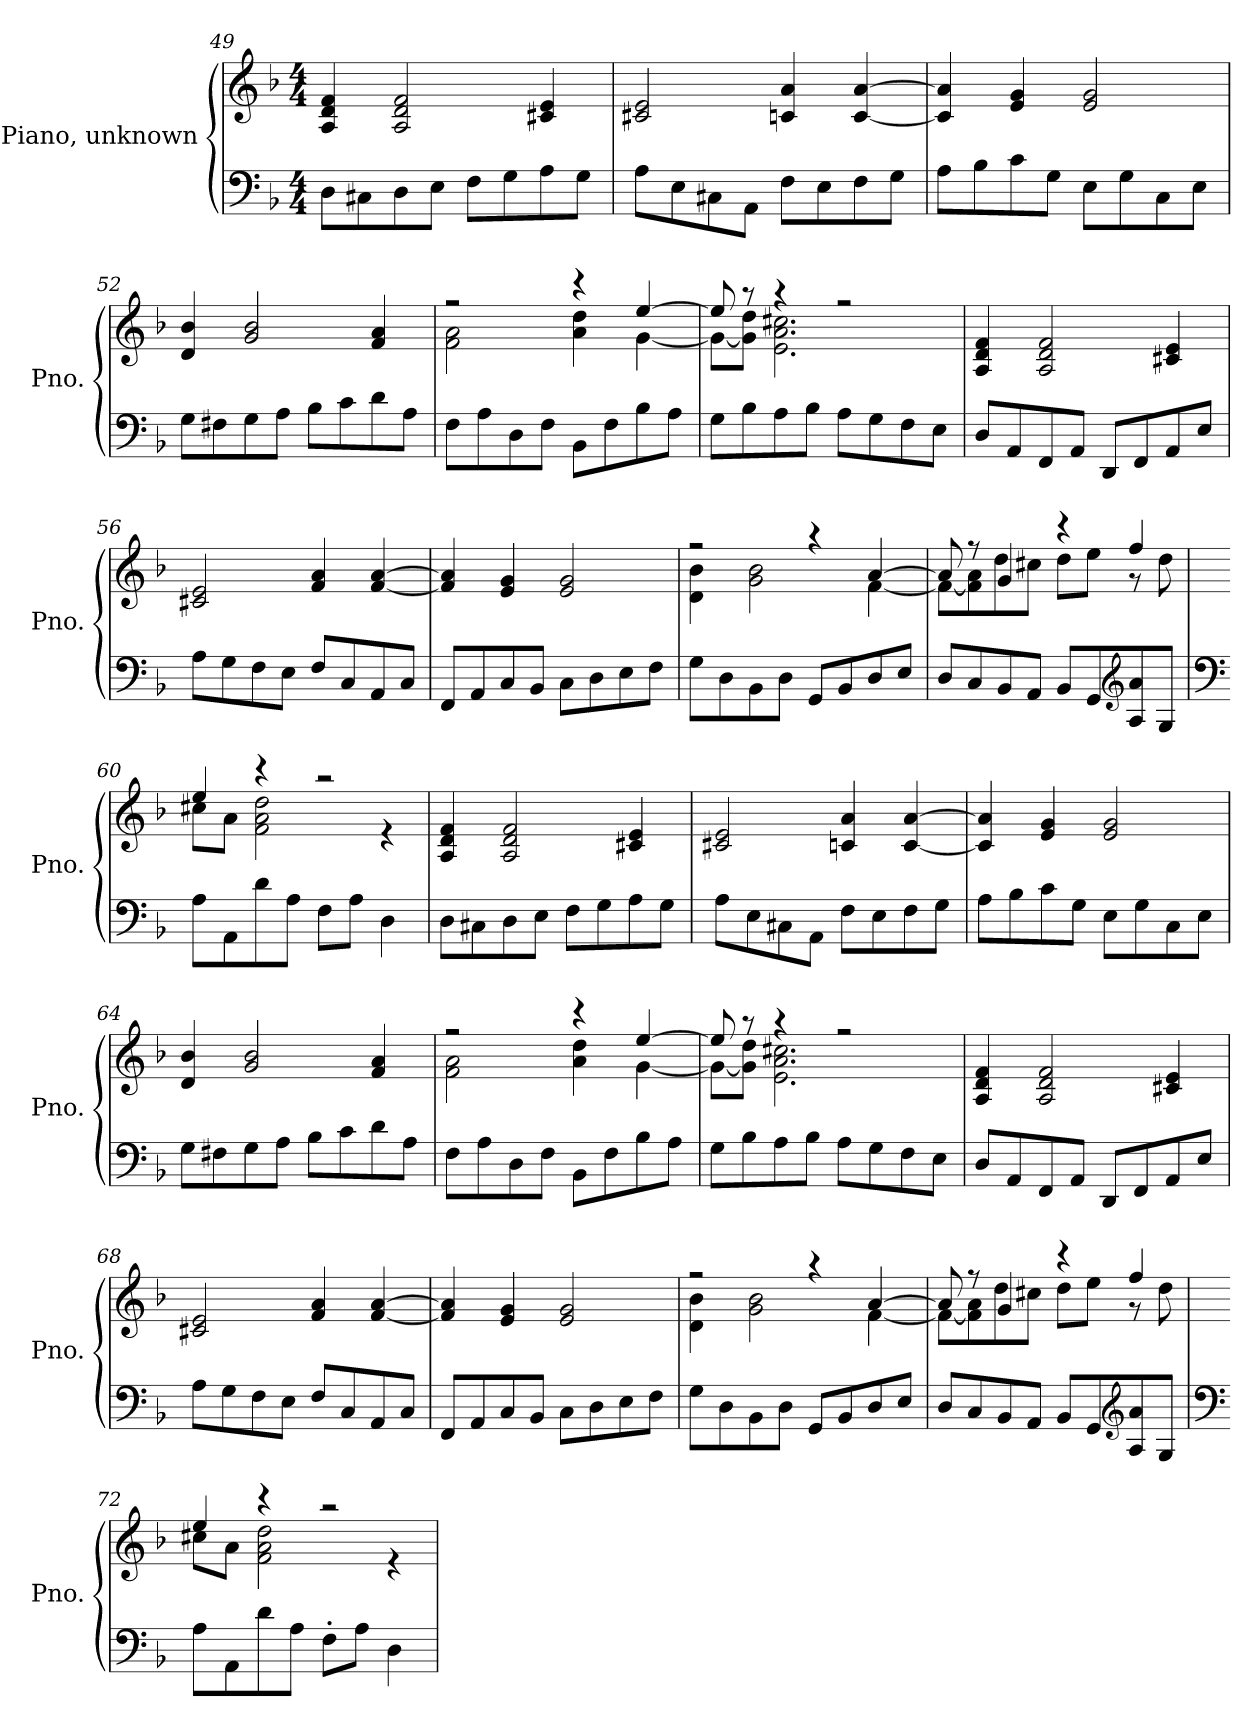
**kern	**kern
*part1	*part1
*staff2	*staff1
*I"Piano, unknown	*
*I'Pno.	*
!!LO:LB:g=z
*clefF4	*clefG2
*k[b-]	*k[b-]
*M4/4	*M4/4
=49	=49
8D\L	4A/ 4d/ 4f/
8C#X\	.
8D\	2A/ 2d/ 2f/
8E\J	.
8F\L	.
8G\	.
8A\	4c#X/ 4e/
8G\J	.
=50	=50
8A\L	2c#X/ 2e/
8E\	.
8C#X\	.
8AA\J	.
8F\L	4cn/ 4a/
8E\	.
8F\	[4c/ [4a/
8G\J	.
=51	=51
8A\L	4c/] 4a/]
8B-\	.
8c\	4e/ 4g/
8G\J	.
8E\L	2e/ 2g/
8G\	.
8C\	.
8E\J	.
=52	=52
8G\L	4d/ 4b-/
8F#X\	.
8G\	2g/ 2b-/
8A\J	.
8B-\L	.
8c\	.
8d\	4f/ 4a/
8A\J	.
=53	=53
*	*^
8F\L	2r	2f\ 2a\
8A\	.	.
8D\	.	.
8F\J	.	.
8BB-\L	4r	4a\ 4dd\
8F\	.	.
8B-\	[4ee/	[4g\
8A\J	.	.
!!LO:PB:g=z	!!
=54	=54	=54
8G\L	8ee/]	8g\L_
8B-\	8r	8g\] 8dd\J
8A\	4r	2.e\ 2.a\ 2.cc#X\
8B-\J	.	.
8A\L	2r	.
8G\	.	.
8F\	.	.
8E\J	.	.
*	*v	*v
=55	=55
8D/L	4A/ 4d/ 4f/
8AA/	.
8FF/	2A/ 2d/ 2f/
8AA/J	.
8DD/L	.
8FF/	.
8AA/	4c#X/ 4e/
8E/J	.
=56	=56
8A\L	2c#X/ 2e/
8G\	.
8F\	.
8E\J	.
8F/L	4f/ 4a/
8C/	.
8AA/	[4f/ [4a/
8C/J	.
=57	=57
8FF/L	4f/] 4a/]
8AA/	.
8C/	4e/ 4g/
8BB-/J	.
8C\L	2e/ 2g/
8D\	.
8E\	.
8F\J	.
=58	=58
*	*^
8G\L	2r	4d\ 4b-\
8D\	.	.
8BB-\	.	2g\ 2b-\
8D\J	.	.
8GG/L	4r	.
8BB-/	.	.
8D/	[4a/	[4f\
8E/J	.	.
!!LO:LB:g=z	!!
=59	=59	=59
8D/L	8a/]	8f\L_
8C/	8r	8f\] 8a\
8BB-/	4g/	8dd\
8AA/J	.	8cc#X\J
8BB-/L	4r	8dd\L
8GG/	.	8ee\J
*clefG2	*	*
8A/ 8a/	4ff/	8r
8G/J	.	8dd\
=60	=60	=60
*clefF4	*	*
8A\L	4ee/	8cc#X\L
8AA\	.	8a\J
8d\	4r	2f\ 2a\ 2dd\
8A\J	.	.
8F\L	2r	.
8A\J	.	.
4D\	.	4r
*	*v	*v
=61	=61
8D\L	4A/ 4d/ 4f/
8C#X\	.
8D\	2A/ 2d/ 2f/
8E\J	.
8F\L	.
8G\	.
8A\	4c#X/ 4e/
8G\J	.
=62	=62
8A\L	2c#X/ 2e/
8E\	.
8C#X\	.
8AA\J	.
8F\L	4cn/ 4a/
8E\	.
8F\	[4c/ [4a/
8G\J	.
!!LO:LB:g=z
=63	=63
8A\L	4c/] 4a/]
8B-\	.
8c\	4e/ 4g/
8G\J	.
8E\L	2e/ 2g/
8G\	.
8C\	.
8E\J	.
=64	=64
8G\L	4d/ 4b-/
8F#X\	.
8G\	2g/ 2b-/
8A\J	.
8B-\L	.
8c\	.
8d\	4f/ 4a/
8A\J	.
=65	=65
*	*^
8F\L	2r	2f\ 2a\
8A\	.	.
8D\	.	.
8F\J	.	.
8BB-\L	4r	4a\ 4dd\
8F\	.	.
8B-\	[4ee/	[4g\
8A\J	.	.
=66	=66	=66
8G\L	8ee/]	8g\L_
8B-\	8r	8g\] 8dd\J
8A\	4r	2.e\ 2.a\ 2.cc#X\
8B-\J	.	.
8A\L	2r	.
8G\	.	.
8F\	.	.
8E\J	.	.
*	*v	*v
!!LO:LB:g=z
=67	=67
8D/L	4A/ 4d/ 4f/
8AA/	.
8FF/	2A/ 2d/ 2f/
8AA/J	.
8DD/L	.
8FF/	.
8AA/	4c#X/ 4e/
8E/J	.
=68	=68
8A\L	2c#X/ 2e/
8G\	.
8F\	.
8E\J	.
8F/L	4f/ 4a/
8C/	.
8AA/	[4f/ [4a/
8C/J	.
=69	=69
8FF/L	4f/] 4a/]
8AA/	.
8C/	4e/ 4g/
8BB-/J	.
8C\L	2e/ 2g/
8D\	.
8E\	.
8F\J	.
=70	=70
*	*^
8G\L	2r	4d\ 4b-\
8D\	.	.
8BB-\	.	2g\ 2b-\
8D\J	.	.
8GG/L	4r	.
8BB-/	.	.
8D/	[4a/	[4f\
8E/J	.	.
!!LO:LB:g=z	!!
=71	=71	=71
8D/L	8a/]	8f\L_
8C/	8r	8f\] 8a\
8BB-/	4g/	8dd\
8AA/J	.	8cc#X\J
8BB-/L	4r	8dd\L
8GG/	.	8ee\J
*clefG2	*	*
8A/ 8a/	4ff/	8r
8G/J	.	8dd\
=72	=72	=72
*clefF4	*	*
8A\L	4ee/	8cc#X\L
8AA\	.	8a\J
8d\	4r	2f\ 2a\ 2dd\
8A\J	.	.
8F'\L	2r	.
8A\J	.	.
4D\	.	4r
*	*v	*v
=	=
*-	*-
